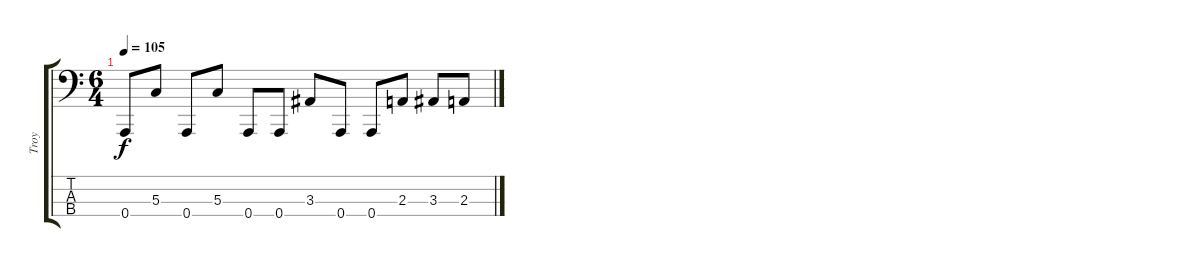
\track ("Troy" "Troy") {instrument electricbassfinger}
\staff {score tabs}
\tuning (F2 C2 G1 A0) {hide}
\ts (6 4)
\tempo 105
\clef f4
\ks c
0.4.8{dy f} 5.3.8 0.4.8 5.3.8 0.4.8 0.4.8 3.3.8 0.4.8 0.4.8 2.3.8 3.3.8 2.3.8
